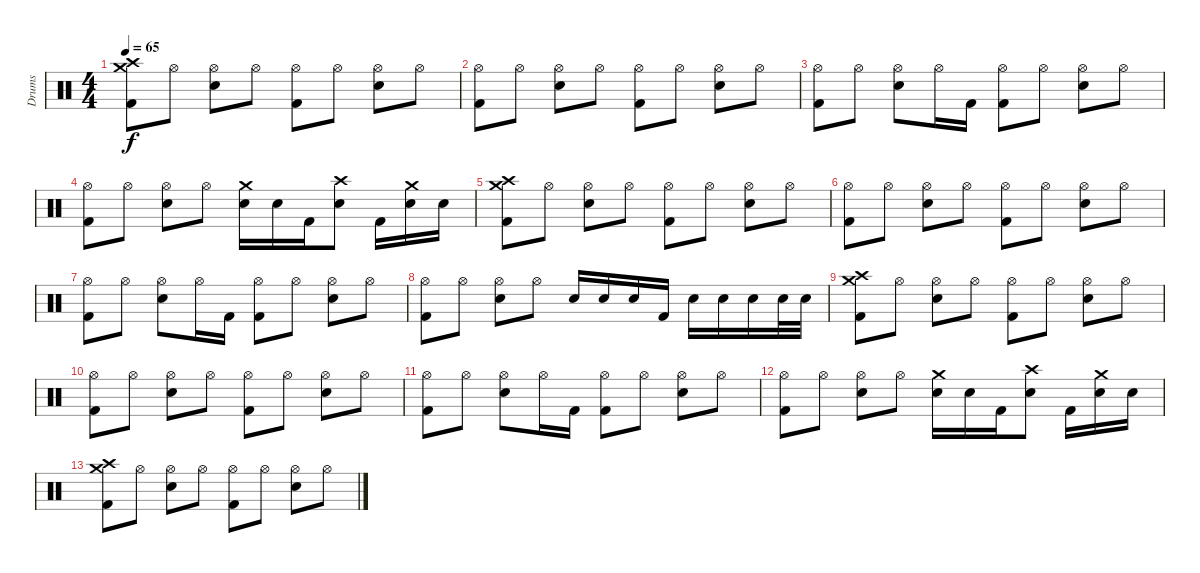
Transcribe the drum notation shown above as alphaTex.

\track ("Drums" "Drums") {instrument percussion}
\staff {score}
\articulation defaults
\ts (4 4)
\tempo 65
\clef neutral
\ks c
("Crash medium (hit)" "Crash high (hit)" "Kick (hit) 2").8{dy f} "Hi-Hat (open)".8 ("Hi-Hat (open)" "Snare (hit) 2").8 "Hi-Hat (open)".8 ("Hi-Hat (open)" "Kick (hit) 2").8 "Hi-Hat (open)".8 ("Hi-Hat (open)" "Snare (hit) 2").8 "Hi-Hat (open)".8 |
("Hi-Hat (open)" "Kick (hit) 2").8 "Hi-Hat (open)".8 ("Hi-Hat (open)" "Snare (hit) 2").8 "Hi-Hat (open)".8 ("Hi-Hat (open)" "Kick (hit) 2").8 "Hi-Hat (open)".8 ("Hi-Hat (open)" "Snare (hit) 2").8 "Hi-Hat (open)".8 |
("Hi-Hat (open)" "Kick (hit) 2").8 "Hi-Hat (open)".8 ("Hi-Hat (open)" "Snare (hit) 2").8 "Hi-Hat (open)".16 "Kick (hit) 2".16 ("Hi-Hat (open)" "Kick (hit) 2").8 "Hi-Hat (open)".8 ("Hi-Hat (open)" "Snare (hit) 2").8 "Hi-Hat (open)".8 |
("Hi-Hat (open)" "Kick (hit) 2").8 "Hi-Hat (open)".8 ("Hi-Hat (open)" "Snare (hit) 2").8 "Hi-Hat (open)".8 ("Crash medium (hit)" "Snare (hit) 2").16 "Snare (hit) 2".16 "Kick (hit) 2".16 ("Crash high (hit)" "Snare (hit) 2").8 "Kick (hit) 2".16 ("Crash medium (hit)" "Snare (hit) 2").16 "Snare (hit) 2".16 |
("Crash medium (hit)" "Crash high (hit)" "Kick (hit) 2").8 "Hi-Hat (open)".8 ("Hi-Hat (open)" "Snare (hit) 2").8 "Hi-Hat (open)".8 ("Hi-Hat (open)" "Kick (hit) 2").8 "Hi-Hat (open)".8 ("Hi-Hat (open)" "Snare (hit) 2").8 "Hi-Hat (open)".8 |
("Hi-Hat (open)" "Kick (hit) 2").8 "Hi-Hat (open)".8 ("Hi-Hat (open)" "Snare (hit) 2").8 "Hi-Hat (open)".8 ("Hi-Hat (open)" "Kick (hit) 2").8 "Hi-Hat (open)".8 ("Hi-Hat (open)" "Snare (hit) 2").8 "Hi-Hat (open)".8 |
("Hi-Hat (open)" "Kick (hit) 2").8 "Hi-Hat (open)".8 ("Hi-Hat (open)" "Snare (hit) 2").8 "Hi-Hat (open)".16 "Kick (hit) 2".16 ("Hi-Hat (open)" "Kick (hit) 2").8 "Hi-Hat (open)".8 ("Hi-Hat (open)" "Snare (hit) 2").8 "Hi-Hat (open)".8 |
("Hi-Hat (open)" "Kick (hit) 2").8 "Hi-Hat (open)".8 ("Hi-Hat (open)" "Snare (hit) 2").8 "Hi-Hat (open)".8 "Snare (hit) 2".16 "Snare (hit) 2".16 "Snare (hit) 2".16 "Kick (hit) 2".16 "Snare (hit) 2".16 "Snare (hit) 2".16 "Snare (hit) 2".16 "Snare (hit) 2".32 "Snare (hit) 2".32 |
("Crash medium (hit)" "Crash high (hit)" "Kick (hit) 2").8 "Hi-Hat (open)".8 ("Hi-Hat (open)" "Snare (hit) 2").8 "Hi-Hat (open)".8 ("Hi-Hat (open)" "Kick (hit) 2").8 "Hi-Hat (open)".8 ("Hi-Hat (open)" "Snare (hit) 2").8 "Hi-Hat (open)".8 |
("Hi-Hat (open)" "Kick (hit) 2").8 "Hi-Hat (open)".8 ("Hi-Hat (open)" "Snare (hit) 2").8 "Hi-Hat (open)".8 ("Hi-Hat (open)" "Kick (hit) 2").8 "Hi-Hat (open)".8 ("Hi-Hat (open)" "Snare (hit) 2").8 "Hi-Hat (open)".8 |
("Hi-Hat (open)" "Kick (hit) 2").8 "Hi-Hat (open)".8 ("Hi-Hat (open)" "Snare (hit) 2").8 "Hi-Hat (open)".16 "Kick (hit) 2".16 ("Hi-Hat (open)" "Kick (hit) 2").8 "Hi-Hat (open)".8 ("Hi-Hat (open)" "Snare (hit) 2").8 "Hi-Hat (open)".8 |
("Hi-Hat (open)" "Kick (hit) 2").8 "Hi-Hat (open)".8 ("Hi-Hat (open)" "Snare (hit) 2").8 "Hi-Hat (open)".8 ("Crash medium (hit)" "Snare (hit) 2").16 "Snare (hit) 2".16 "Kick (hit) 2".16 ("Crash high (hit)" "Snare (hit) 2").8 "Kick (hit) 2".16 ("Crash medium (hit)" "Snare (hit) 2").16 "Snare (hit) 2".16 |
("Crash medium (hit)" "Crash high (hit)" "Kick (hit) 2").8 "Hi-Hat (open)".8 ("Hi-Hat (open)" "Snare (hit) 2").8 "Hi-Hat (open)".8 ("Hi-Hat (open)" "Kick (hit) 2").8 "Hi-Hat (open)".8 ("Hi-Hat (open)" "Snare (hit) 2").8 "Hi-Hat (open)".8
